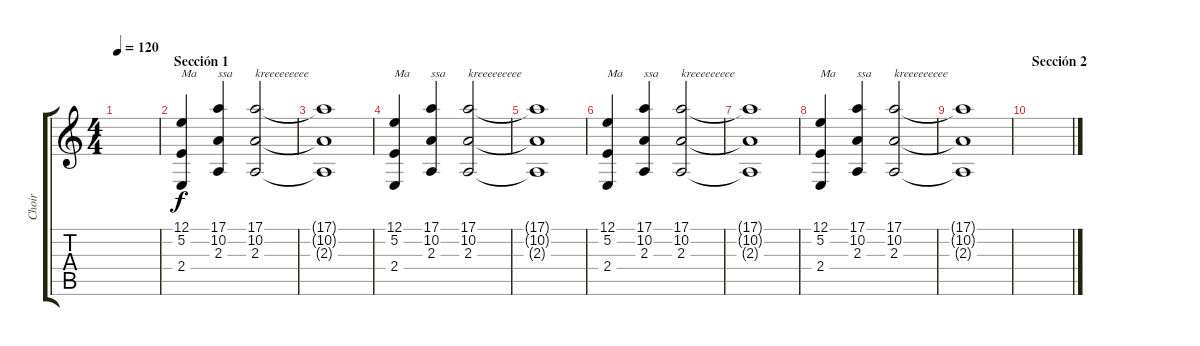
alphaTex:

\track ("Choir" "Choir") {instrument lead6voice}
\staff {score tabs}
\tuning (E4 B3 G3 D3 A2 E2) {hide}
\ts (4 4)
\tempo 120
\clef g2
\ks c
|
\section ("" "Sección 1")
(12.1 5.2 2.4).4{txt "Ma"} (17.1 10.2 2.3).4{txt "ssa"} (17.1 10.2 2.3).2{txt "kreeeeeeeee"} |
(17.1{t} 10.2{t} 2.3{t}).1 |
(12.1 5.2 2.4).4{txt "Ma"} (17.1 10.2 2.3).4{txt "ssa"} (17.1 10.2 2.3).2{txt "kreeeeeeeee"} |
(17.1{t} 10.2{t} 2.3{t}).1 |
(12.1 5.2 2.4).4{txt "Ma"} (17.1 10.2 2.3).4{txt "ssa"} (17.1 10.2 2.3).2{txt "kreeeeeeeee"} |
(17.1{t} 10.2{t} 2.3{t}).1 |
(12.1 5.2 2.4).4{txt "Ma"} (17.1 10.2 2.3).4{txt "ssa"} (17.1 10.2 2.3).2{txt "kreeeeeeeee"} |
(17.1{t} 10.2{t} 2.3{t}).1 |
\section ("" "Sección 2")
